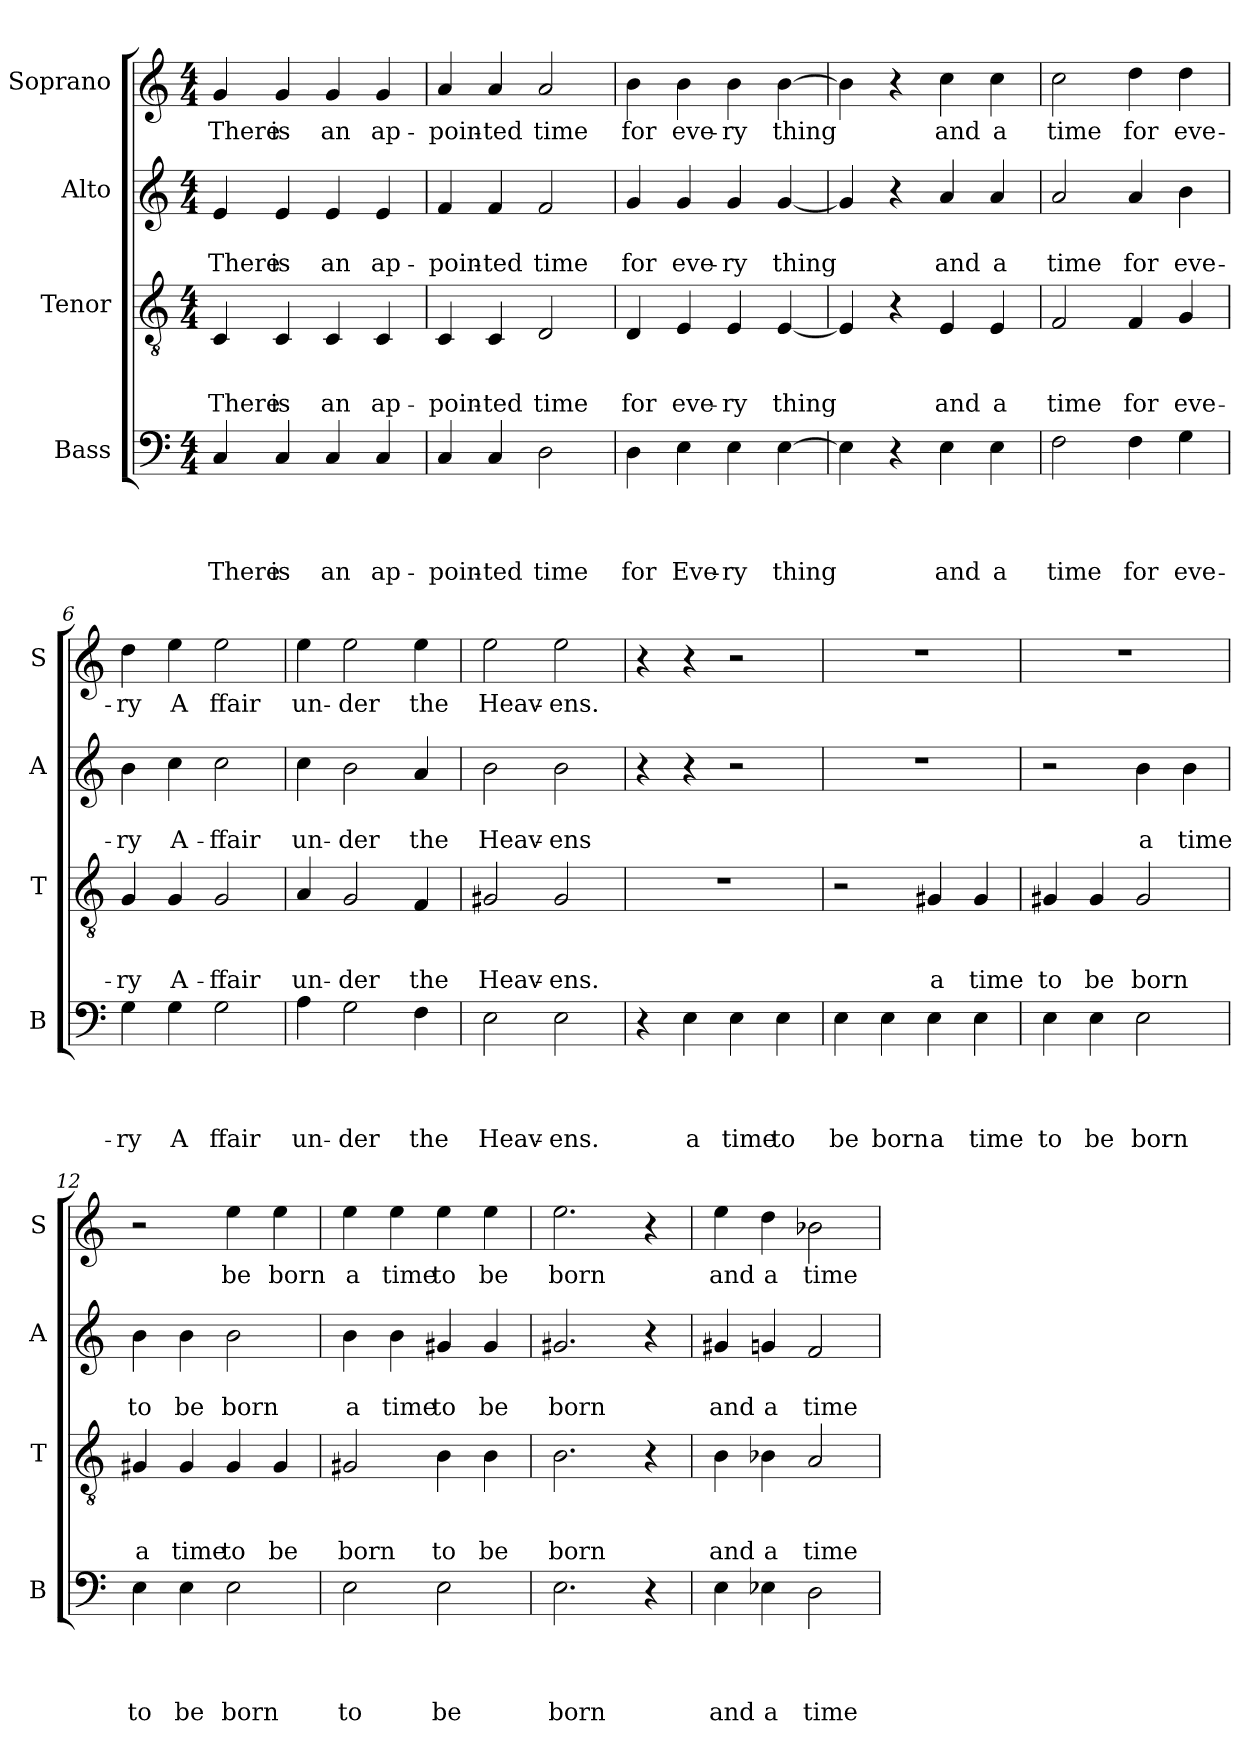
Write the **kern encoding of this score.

**kern	**text	**text	**text	**text	**kern	**text	**text	**text	**kern	**text	**text	**kern	**text
*part4	*part4	*part4	*part4	*part4	*part3	*part3	*part3	*part3	*part2	*part2	*part2	*part1	*part1
*staff4	*staff4	*staff4	*staff4	*staff4	*staff3	*staff3	*staff3	*staff3	*staff2	*staff2	*staff2	*staff1	*staff1
*I"Bass	*	*	*	*	*I"Tenor	*	*	*	*I"Alto	*	*	*I"Soprano	*
*I'B	*	*	*	*	*I'T	*	*	*	*I'A	*	*	*I'S	*
*clefF4	*	*	*	*	*clefGv2	*	*	*	*clefG2	*	*	*clefG2	*
*k[]	*	*	*	*	*k[]	*	*	*	*k[]	*	*	*k[]	*
*C:	*	*	*	*	*C:	*	*	*	*C:	*	*	*C:	*
*M4/4	*	*	*	*	*M4/4	*	*	*	*M4/4	*	*	*M4/4	*
=1	=1	=1	=1	=1	=1	=1	=1	=1	=1	=1	=1	=1	=1
!	!	!	!	!LO:LY:b	!	!	!	!LO:LY:b	!	!	!LO:LY:b	!	!LO:LY:b
4C/	.	.	.	There	4C/	.	.	There	4e/	.	There	4g/	There
!	!	!	!	!LO:LY:b	!	!	!	!LO:LY:b	!	!	!LO:LY:b	!	!LO:LY:b
4C/	.	.	.	is	4C/	.	.	is	4e/	.	is	4g/	is
!	!	!	!	!LO:LY:b	!	!	!	!LO:LY:b	!	!	!LO:LY:b	!	!LO:LY:b
4C/	.	.	.	an	4C/	.	.	an	4e/	.	an	4g/	an
!	!	!	!	!LO:LY:b	!	!	!	!LO:LY:b	!	!	!LO:LY:b	!	!LO:LY:b
4C/	.	.	.	ap-	4C/	.	.	ap-	4e/	.	ap-	4g/	ap-
=2	=2	=2	=2	=2	=2	=2	=2	=2	=2	=2	=2	=2	=2
!	!	!	!	!LO:LY:b	!	!	!	!LO:LY:b	!	!	!LO:LY:b	!	!LO:LY:b
4C/	.	.	.	-poin-	4C/	.	.	-poin-	4f/	.	-poin-	4a/	-poin-
!	!	!	!	!LO:LY:b:rj	!	!	!	!LO:LY:b:rj	!	!	!LO:LY:b:rj	!	!LO:LY:b:rj
4C/	.	.	.	-ted	4C/	.	.	-ted	4f/	.	-ted	4a/	-ted
!	!	!	!	!LO:LY:b	!	!	!	!LO:LY:b	!	!	!LO:LY:b	!	!LO:LY:b
2D\	.	.	.	time	2D/	.	.	time	2f/	.	time	2a/	time
=3	=3	=3	=3	=3	=3	=3	=3	=3	=3	=3	=3	=3	=3
!	!	!	!	!LO:LY:b	!	!	!	!LO:LY:b	!	!	!LO:LY:b	!	!LO:LY:b
4D\	.	.	.	for	4D/	.	.	for	4g/	.	for	4b\	for
!	!	!	!	!LO:LY:b	!	!	!	!LO:LY:b	!	!	!LO:LY:b	!	!LO:LY:b
4E\	.	.	.	Eve-	4E/	.	.	eve-	4g/	.	eve-	4b\	eve-
!	!	!	!	!LO:LY:b	!	!	!	!LO:LY:b	!	!	!LO:LY:b	!	!LO:LY:b
4E\	.	.	.	-ry	4E/	.	.	-ry	4g/	.	-ry	4b\	-ry
!	!	!	!	!LO:LY:b	!	!	!	!LO:LY:b	!	!	!LO:LY:b	!	!LO:LY:b
[>4E\	.	.	.	thing	[<4E/	.	.	thing	[<4g/	.	thing	[>4b\	thing
=4	=4	=4	=4	=4	=4	=4	=4	=4	=4	=4	=4	=4	=4
4E\]	.	.	.	.	4E/]	.	.	.	4g/]	.	.	4b\]	.
4r	.	.	.	.	4r	.	.	.	4r	.	.	4r	.
!	!	!	!	!LO:LY:b	!	!	!	!LO:LY:b	!	!	!LO:LY:b	!	!LO:LY:b
4E\	.	.	.	and	4E/	.	.	and	4a/	.	and	4cc\	and
!	!	!	!	!LO:LY:b	!	!	!	!LO:LY:b	!	!	!LO:LY:b	!	!LO:LY:b
4E\	.	.	.	a	4E/	.	.	a	4a/	.	a	4cc\	a
=5	=5	=5	=5	=5	=5	=5	=5	=5	=5	=5	=5	=5	=5
!	!	!	!	!LO:LY:b	!	!	!	!LO:LY:b	!	!	!LO:LY:b	!	!LO:LY:b
2F\	.	.	.	time	2F/	.	.	time	2a/	.	time	2cc\	time
!	!	!	!	!LO:LY:b	!	!	!	!LO:LY:b	!	!	!LO:LY:b	!	!LO:LY:b
4F\	.	.	.	for	4F/	.	.	for	4a/	.	for	4dd\	for
!	!	!	!	!LO:LY:b	!	!	!	!LO:LY:b	!	!	!LO:LY:b	!	!LO:LY:b
4G\	.	.	.	eve-	4G/	.	.	eve-	4b\	.	eve-	4dd\	eve-
!!LO:LB:g=z
=6	=6	=6	=6	=6	=6	=6	=6	=6	=6	=6	=6	=6	=6
!	!	!	!	!LO:LY:b	!	!	!	!LO:LY:b	!	!	!LO:LY:b	!	!LO:LY:b
4G\	.	.	.	-ry	4G/	.	.	-ry	4b\	.	-ry	4dd\	-ry
!	!	!	!	!LO:LY:b	!	!	!	!LO:LY:b	!	!	!LO:LY:b	!	!LO:LY:b
4G\	.	.	.	A	4G/	.	.	A-	4cc\	.	A-	4ee\	A
!	!	!	!	!LO:LY:b	!	!	!	!LO:LY:b	!	!	!LO:LY:b	!	!LO:LY:b
2G\	.	.	.	ffair	2G/	.	.	-ffair	2cc\	.	-ffair	2ee\	ffair
=7	=7	=7	=7	=7	=7	=7	=7	=7	=7	=7	=7	=7	=7
!	!	!	!	!LO:LY:b	!	!	!	!LO:LY:b	!	!	!LO:LY:b	!	!LO:LY:b
4A\	.	.	.	un-	4A/	.	.	un-	4cc\	.	un-	4ee\	un-
!	!	!	!	!LO:LY:b	!	!	!	!LO:LY:b	!	!	!LO:LY:b	!	!LO:LY:b
2G\	.	.	.	-der	2G/	.	.	-der	2b\	.	-der	2ee\	-der
!	!	!	!	!LO:LY:b	!	!	!	!LO:LY:b	!	!	!LO:LY:b	!	!LO:LY:b
4F\	.	.	.	the	4F/	.	.	the	4a/	.	the	4ee\	the
=8	=8	=8	=8	=8	=8	=8	=8	=8	=8	=8	=8	=8	=8
!	!	!	!	!LO:LY:b	!	!	!	!LO:LY:b	!	!	!LO:LY:b	!	!LO:LY:b
2E\	.	.	.	Heav-	2G#X/	.	.	Heav-	2b\	.	Heav-	2ee\	Heav-
!	!	!	!	!LO:LY:b	!	!	!	!LO:LY:b	!	!	!LO:LY:b	!	!LO:LY:b
2E\	.	.	.	-ens.	2G#/	.	.	-ens.	2b\	.	-ens	2ee\	-ens.
=9	=9	=9	=9	=9	=9	=9	=9	=9	=9	=9	=9	=9	=9
4r	.	.	.	.	1r	.	.	.	4r	.	.	4r	.
!	!	!	!	!LO:LY:b	!	!	!	!	!	!	!	!	!
4E\	.	.	.	a	.	.	.	.	4r	.	.	4r	.
!	!	!	!	!LO:LY:b	!	!	!	!	!	!	!	!	!
4E\	.	.	.	time	.	.	.	.	2r	.	.	2r	.
!	!	!	!	!LO:LY:b	!	!	!	!	!	!	!	!	!
4E\	.	.	.	to	.	.	.	.	.	.	.	.	.
=10	=10	=10	=10	=10	=10	=10	=10	=10	=10	=10	=10	=10	=10
!	!	!	!	!LO:LY:b	!	!	!	!	!	!	!	!	!
4E\	.	.	.	be	2r	.	.	.	1r	.	.	1r	.
!	!	!	!	!LO:LY:b	!	!	!	!	!	!	!	!	!
4E\	.	.	.	born	.	.	.	.	.	.	.	.	.
!	!	!	!	!LO:LY:b	!	!	!	!LO:LY:b	!	!	!	!	!
4E\	.	.	.	a	4G#X/	.	.	a	.	.	.	.	.
!	!	!	!	!LO:LY:b	!	!	!	!LO:LY:b	!	!	!	!	!
4E\	.	.	.	time	4G#/	.	.	time	.	.	.	.	.
=11	=11	=11	=11	=11	=11	=11	=11	=11	=11	=11	=11	=11	=11
!	!	!	!	!LO:LY:b	!	!	!	!LO:LY:b	!	!	!	!	!
4E\	.	.	.	to	4G#X/	.	.	to	2r	.	.	1r	.
!	!	!	!	!LO:LY:b	!	!	!	!LO:LY:b	!	!	!	!	!
4E\	.	.	.	be	4G#/	.	.	be	.	.	.	.	.
!	!	!	!	!LO:LY:b	!	!	!	!LO:LY:b	!	!	!LO:LY:b	!	!
2E\	.	.	.	born	2G#/	.	.	born	4b\	.	a	.	.
!	!	!	!	!	!	!	!	!	!	!	!LO:LY:b	!	!
.	.	.	.	.	.	.	.	.	4b\	.	time	.	.
!!LO:PB:g=z
=12	=12	=12	=12	=12	=12	=12	=12	=12	=12	=12	=12	=12	=12
!	!	!	!	!LO:LY:b	!	!	!	!LO:LY:b	!	!	!LO:LY:b	!	!
4E\	.	.	.	to	4G#X/	.	.	a	4b\	.	to	2r	.
!	!	!	!	!LO:LY:b	!	!	!	!LO:LY:b	!	!	!LO:LY:b	!	!
4E\	.	.	.	be	4G#/	.	.	time	4b\	.	be	.	.
!	!	!	!	!LO:LY:b	!	!	!	!LO:LY:b	!	!	!LO:LY:b	!	!LO:LY:b
2E\	.	.	.	born	4G#/	.	.	to	2b\	.	born	4ee\	be
!	!	!	!	!	!	!	!	!LO:LY:b	!	!	!	!	!LO:LY:b
.	.	.	.	.	4G#/	.	.	be	.	.	.	4ee\	born
=13	=13	=13	=13	=13	=13	=13	=13	=13	=13	=13	=13	=13	=13
!	!	!	!	!LO:LY:b	!	!	!	!LO:LY:b	!	!	!LO:LY:b	!	!LO:LY:b
2E\	.	.	.	to	2G#X/	.	.	born	4b\	.	a	4ee\	a
!	!	!	!	!	!	!	!	!	!	!	!LO:LY:b	!	!LO:LY:b
.	.	.	.	.	.	.	.	.	4b\	.	time	4ee\	time
!	!	!	!	!LO:LY:b	!	!	!	!LO:LY:b	!	!	!LO:LY:b	!	!LO:LY:b
2E\	.	.	.	be	4B\	.	.	to	4g#X/	.	to	4ee\	to
!	!	!	!	!	!	!	!	!LO:LY:b	!	!	!LO:LY:b	!	!LO:LY:b
.	.	.	.	.	4B\	.	.	be	4g#/	.	be	4ee\	be
=14	=14	=14	=14	=14	=14	=14	=14	=14	=14	=14	=14	=14	=14
!	!	!	!	!LO:LY:b	!	!	!	!LO:LY:b	!	!	!LO:LY:b	!	!LO:LY:b
2.E\	.	.	.	born	2.B\	.	.	born	2.g#X/	.	born	2.ee\	born
4r	.	.	.	.	4r	.	.	.	4r	.	.	4r	.
=15	=15	=15	=15	=15	=15	=15	=15	=15	=15	=15	=15	=15	=15
!	!	!	!	!LO:LY:b	!	!	!	!LO:LY:b	!	!	!LO:LY:b	!	!LO:LY:b
4E\	.	.	.	and	4B\	.	.	and	4g#X/	.	and	4ee\	and
!	!	!	!	!LO:LY:b	!	!	!	!LO:LY:b	!	!	!LO:LY:b	!	!LO:LY:b
4E-X\	.	.	.	a	4B-X\	.	.	a	4gn/	.	a	4dd\	a
!	!	!	!	!LO:LY:b	!	!	!	!LO:LY:b	!	!	!LO:LY:b	!	!LO:LY:b
2D\	.	.	.	time	2A/	.	.	time	2f/	.	time	2b-X\	time
=	=	=	=	=	=	=	=	=	=	=	=	=	=
*-	*-	*-	*-	*-	*-	*-	*-	*-	*-	*-	*-	*-	*-
